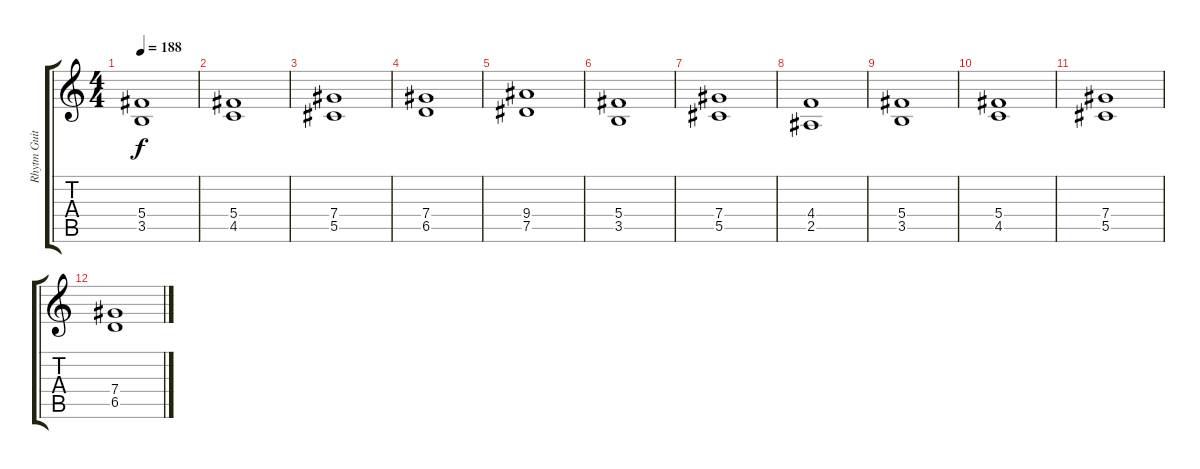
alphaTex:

\track ("Rhytm Guitar" "Rhytm Guit") {instrument distortionguitar}
\staff {score tabs}
\tuning (Eb4 Bb3 Gb3 Db3 Ab2 Eb2) {hide}
\ts (4 4)
\tempo 188
\clef g2
\ks c
(5.4 3.5).1{dy f} |
(5.4 4.5).1 |
(7.4 5.5).1 |
(7.4 6.5).1 |
(9.4 7.5).1{volume 15} |
(5.4 3.5).1{volume 13} |
(7.4 5.5).1{volume 11} |
(4.4 2.5).1{volume 9} |
(5.4 3.5).1{volume 7} |
(5.4 4.5).1{volume 5} |
(7.4 5.5).1{volume 3} |
(7.4 6.5).1{volume 1}
